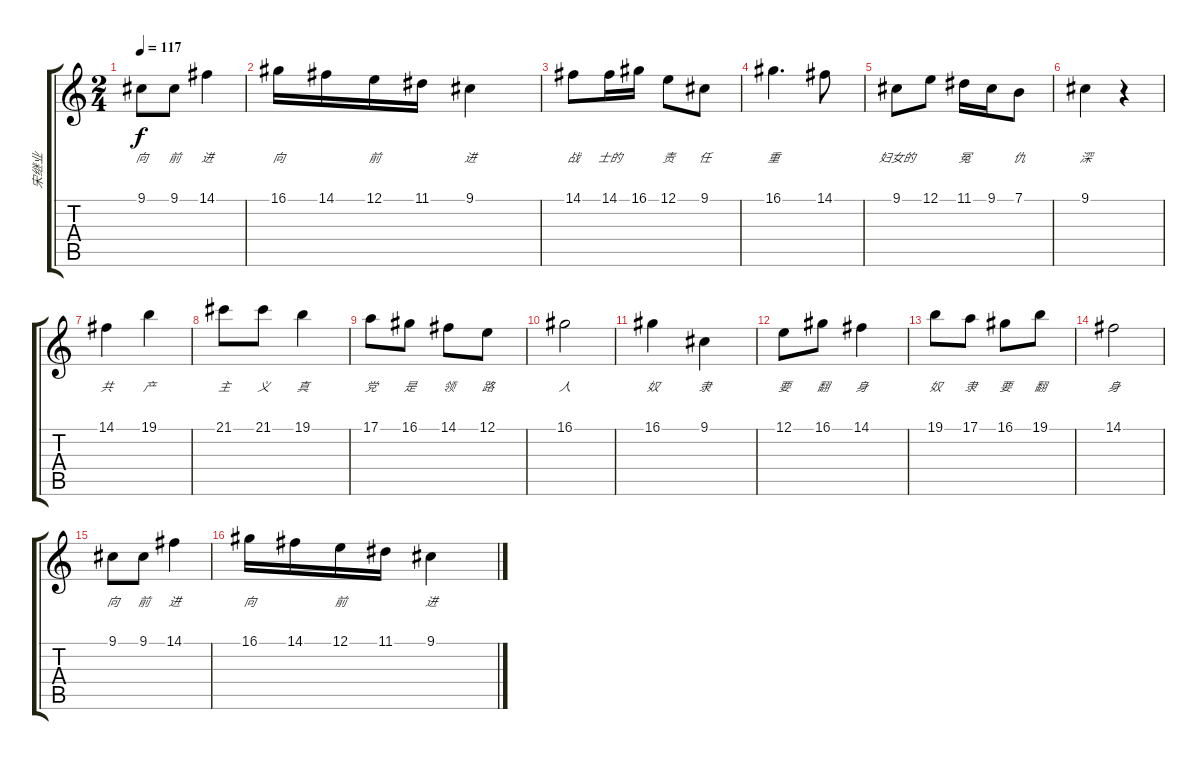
\track ("宋继业" "宋继业") {instrument brightacousticpiano}
\staff {score tabs}
\tuning (E4 B3 G3 D3 A2 E2) {hide}
\ts (2 4)
\tempo 117
\clef g2
\ks c
9.1.8{lyrics (0 "向") lyrics (1 "") lyrics (2 "") lyrics (3 "") lyrics (4 "") dy f} 9.1.8{lyrics (0 "前") lyrics (1 "") lyrics (2 "") lyrics (3 "") lyrics (4 "")} 14.1.4{lyrics (0 "进") lyrics (1 "") lyrics (2 "") lyrics (3 "") lyrics (4 "")} |
16.1.16{lyrics (0 "向") lyrics (1 "") lyrics (2 "") lyrics (3 "") lyrics (4 "")} 14.1.16{lyrics (0 "") lyrics (1 "") lyrics (2 "") lyrics (3 "") lyrics (4 "")} 12.1.16{lyrics (0 "前") lyrics (1 "") lyrics (2 "") lyrics (3 "") lyrics (4 "")} 11.1.16{lyrics (0 "") lyrics (1 "") lyrics (2 "") lyrics (3 "") lyrics (4 "")} 9.1.4{lyrics (0 "进") lyrics (1 "") lyrics (2 "") lyrics (3 "") lyrics (4 "")} |
14.1.8{lyrics (0 "战") lyrics (1 "") lyrics (2 "") lyrics (3 "") lyrics (4 "")} 14.1.16{lyrics (0 "士的") lyrics (1 "") lyrics (2 "") lyrics (3 "") lyrics (4 "")} 16.1.16{lyrics (0 "") lyrics (1 "") lyrics (2 "") lyrics (3 "") lyrics (4 "")} 12.1.8{lyrics (0 "责") lyrics (1 "") lyrics (2 "") lyrics (3 "") lyrics (4 "")} 9.1.8{lyrics (0 "任") lyrics (1 "") lyrics (2 "") lyrics (3 "") lyrics (4 "")} |
16.1.4{d lyrics (0 "重") lyrics (1 "") lyrics (2 "") lyrics (3 "") lyrics (4 "")} 14.1.8{lyrics (0 "") lyrics (1 "") lyrics (2 "") lyrics (3 "") lyrics (4 "")} |
9.1.8{lyrics (0 "妇女的") lyrics (1 "") lyrics (2 "") lyrics (3 "") lyrics (4 "")} 12.1.8{lyrics (0 "") lyrics (1 "") lyrics (2 "") lyrics (3 "") lyrics (4 "")} 11.1.16{lyrics (0 "冤") lyrics (1 "") lyrics (2 "") lyrics (3 "") lyrics (4 "")} 9.1.16{lyrics (0 "") lyrics (1 "") lyrics (2 "") lyrics (3 "") lyrics (4 "")} 7.1.8{lyrics (0 "仇") lyrics (1 "") lyrics (2 "") lyrics (3 "") lyrics (4 "")} |
9.1.4{lyrics (0 "深") lyrics (1 "") lyrics (2 "") lyrics (3 "") lyrics (4 "")} r.4 |
14.1.4{lyrics (0 "共") lyrics (1 "") lyrics (2 "") lyrics (3 "") lyrics (4 "")} 19.1.4{lyrics (0 "产") lyrics (1 "") lyrics (2 "") lyrics (3 "") lyrics (4 "")} |
21.1.8{lyrics (0 "主") lyrics (1 "") lyrics (2 "") lyrics (3 "") lyrics (4 "")} 21.1.8{lyrics (0 "义") lyrics (1 "") lyrics (2 "") lyrics (3 "") lyrics (4 "")} 19.1.4{lyrics (0 "真") lyrics (1 "") lyrics (2 "") lyrics (3 "") lyrics (4 "")} |
17.1.8{lyrics (0 "党") lyrics (1 "") lyrics (2 "") lyrics (3 "") lyrics (4 "")} 16.1.8{lyrics (0 "是") lyrics (1 "") lyrics (2 "") lyrics (3 "") lyrics (4 "")} 14.1.8{lyrics (0 "领") lyrics (1 "") lyrics (2 "") lyrics (3 "") lyrics (4 "")} 12.1.8{lyrics (0 "路") lyrics (1 "") lyrics (2 "") lyrics (3 "") lyrics (4 "")} |
16.1.2{lyrics (0 "人") lyrics (1 "") lyrics (2 "") lyrics (3 "") lyrics (4 "")} |
16.1.4{lyrics (0 "奴") lyrics (1 "") lyrics (2 "") lyrics (3 "") lyrics (4 "")} 9.1.4{lyrics (0 "隶") lyrics (1 "") lyrics (2 "") lyrics (3 "") lyrics (4 "")} |
12.1.8{lyrics (0 "要") lyrics (1 "") lyrics (2 "") lyrics (3 "") lyrics (4 "")} 16.1.8{lyrics (0 "翻") lyrics (1 "") lyrics (2 "") lyrics (3 "") lyrics (4 "")} 14.1.4{lyrics (0 "身") lyrics (1 "") lyrics (2 "") lyrics (3 "") lyrics (4 "")} |
19.1.8{lyrics (0 "奴") lyrics (1 "") lyrics (2 "") lyrics (3 "") lyrics (4 "")} 17.1.8{lyrics (0 "隶") lyrics (1 "") lyrics (2 "") lyrics (3 "") lyrics (4 "")} 16.1.8{lyrics (0 "要") lyrics (1 "") lyrics (2 "") lyrics (3 "") lyrics (4 "")} 19.1.8{lyrics (0 "翻") lyrics (1 "") lyrics (2 "") lyrics (3 "") lyrics (4 "")} |
14.1.2{lyrics (0 "身") lyrics (1 "") lyrics (2 "") lyrics (3 "") lyrics (4 "")} |
9.1.8{lyrics (0 "向") lyrics (1 "") lyrics (2 "") lyrics (3 "") lyrics (4 "")} 9.1.8{lyrics (0 "前") lyrics (1 "") lyrics (2 "") lyrics (3 "") lyrics (4 "")} 14.1.4{lyrics (0 "进") lyrics (1 "") lyrics (2 "") lyrics (3 "") lyrics (4 "")} |
16.1.16{lyrics (0 "向") lyrics (1 "") lyrics (2 "") lyrics (3 "") lyrics (4 "")} 14.1.16{lyrics (0 "") lyrics (1 "") lyrics (2 "") lyrics (3 "") lyrics (4 "")} 12.1.16{lyrics (0 "前") lyrics (1 "") lyrics (2 "") lyrics (3 "") lyrics (4 "")} 11.1.16{lyrics (0 "") lyrics (1 "") lyrics (2 "") lyrics (3 "") lyrics (4 "")} 9.1.4{lyrics (0 "进") lyrics (1 "") lyrics (2 "") lyrics (3 "") lyrics (4 "")}
